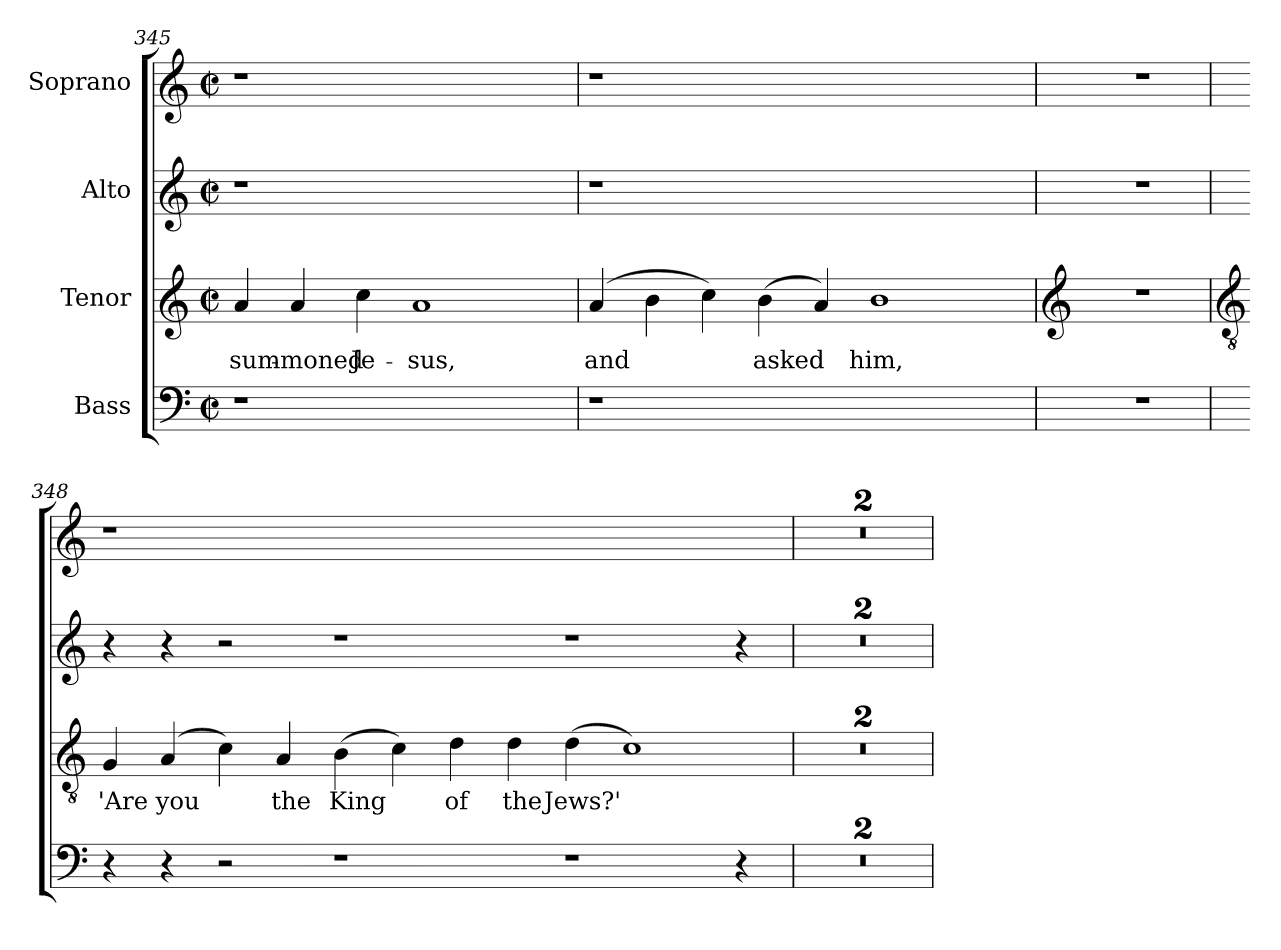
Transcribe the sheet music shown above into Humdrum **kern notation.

**kern	**kern	**text	**kern	**kern
*part4	*part3	*part3	*part2	*part1
*staff4	*staff3	*staff3	*staff2	*staff1
*I"Bass	*I"Tenor	*	*I"Alto	*I"Soprano
*clefF4	*clefG2	*	*clefG2	*clefG2
*	*ITrd7c12	*	*	*
*k[]	*k[]	*	*k[]	*k[]
*C:	*C:	*	*C:	*C:
*M2/2	*M2/2	*	*M2/2	*M2/2
*met(c|)	*met(c|)	*	*met(c|)	*met(c|)
=345	=345	=345	=345	=345
!LO:N:vis=1	!	!	!	!
!	!	!LO:LY:b:color=#000000	!LO:N:vis=1	!LO:N:vis=1
1r	4Ai/	sum-	1r	1r
!	!	!LO:LY:b:color=#000000	!	!
.	4Ai/	-moned	.	.
!	!	!LO:LY:b:color=#000000	!	!
.	4ci\	Je-	.	.
!	!	!LO:LY:b:color=#000000	!	!
.	1Ai	-sus,	.	.
2.ryy	.	.	2.ryy	2.ryy
=346	=346	=346	=346	=346
!LO:N:vis=1	!	!	!	!
!	!	!LO:LY:b:color=#000000	!LO:N:vis=1	!LO:N:vis=1
1r	(4Ai/	and	1r	1r
.	4Bi\	.	.	.
.	4ci\)	.	.	.
!	!	!LO:LY:b:color=#000000	!	!
.	(4Bi\	asked	.	.
1ryy	4Ai/)	.	1ryy	1ryy
!	!	!LO:LY:b:color=#000000	!	!
.	1Bi	him,	.	.
4ryy	.	.	4ryy	4ryy
!!LO:LB:g=z
=347	=347	=347	=347	=347
*	*stria0	*	*	*
*	*clefG2	*	*	*
1r	1r	.	1r	1r
=348	=348	=348	=348	=348
*	*clefGv2	*	*	*
!	!	!LO:LY:b:color=#000000	!	!LO:N:vis=1
4r	4GGi/	'Are	4r	1r
!	!	!LO:LY:b:color=#000000	!	!
4r	(4AAi/	you	4r	.
2r	4Ci\)	.	2r	.
!	!	!LO:LY:b:color=#000000	!	!
.	4AAi/	the	.	.
!	!	!LO:LY:b:color=#000000	!	!
1r	(4BBi\	King	1r	0ryy
.	4Ci\)	.	.	.
!	!	!LO:LY:b:color=#000000	!	!
.	4Di\	of	.	.
!	!	!LO:LY:b:color=#000000	!	!
.	4Di\	the	.	.
!	!	!LO:LY:b:color=#000000	!	!
1r	(4Di\	Jews?'	1r	.
.	1Ci)	.	.	.
4r	.	.	4r	4ryy
=349	=349	=349	=349	=349
*	*stria0	*	*	*
1r	1r	.	1r	1r
=350	=350	=350	=350	=350
1r	1r	.	1r	1r
=	=	=	=	=
*-	*-	*-	*-	*-
